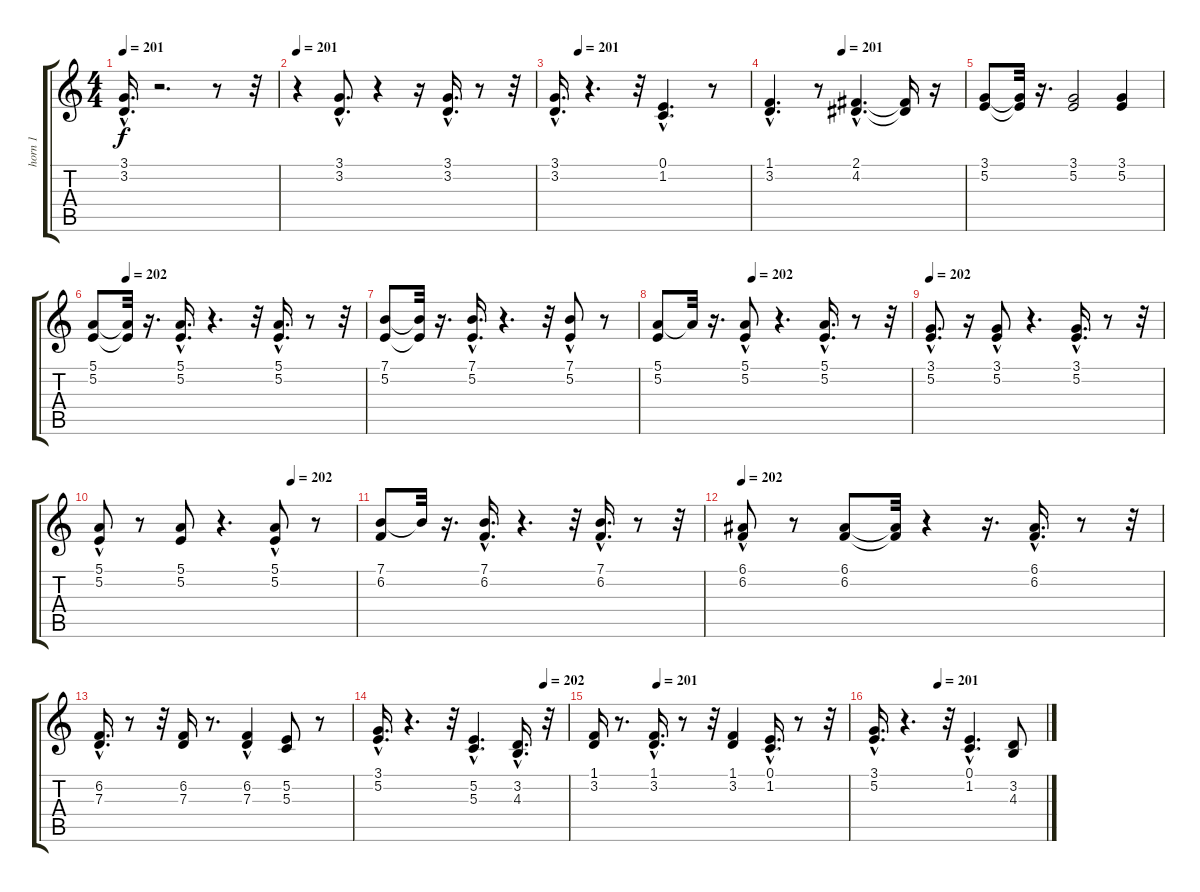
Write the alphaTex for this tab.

\track ("horn 1" "horn 1") {instrument frenchhorn}
\staff {score tabs}
\tuning (E4 B3 G3 D3 A2 E2) {hide}
\ts (4 4)
\tempo 201
\clef g2
\ks c
(3.1{hac} 3.2{hac}).16{d dy f} r.2{d} r.8 r.32 |
\tempo 201
r.4 (3.1{hac} 3.2).8{d} r.4 r.16 (3.1{hac} 3.2).16{d} r.8 r.32 |
\tempo (201 0.125)
(3.1{hac} 3.2{hac}).16{d} r.4{d} r.32 (0.1{hac} 1.2).4{d} r.8 |
\tempo (201 0.375)
(1.1{hac} 3.2{hac}).4{d} r.8 (2.1{hac} 4.2{hac}).4{d} (2.1{t} 4.2{t}).16 r.16 |
(3.1 5.2).8 (3.1{t} 5.2{t}).32 r.16{d} (3.1 5.2).2 (3.1 5.2).4 |
\tempo (202 0.125)
(5.1 5.2).8 (5.1{t} 5.2{t}).32 r.16{d} (5.1{hac} 5.2{hac}).16{d} r.4{d} r.32 (5.1{hac} 5.2{hac}).16{d} r.8 r.32 |
(7.1 5.2).8 (7.1{t} 5.2{t}).32 r.16{d} (7.1{hac} 5.2{hac}).16{d} r.4{d} r.32 (7.1 5.2{hac}).8 r.8 |
\tempo (202 0.375)
(5.1 5.2).8 5.1{t}.32 r.16{d} (5.1 5.2{hac}).8 r.4{d} (5.1{hac} 5.2{hac}).16{d} r.8 r.32 |
\tempo 202
(3.1{hac} 5.2{hac}).8{d} r.16 (3.1 5.2{hac}).8 r.4{d} (3.1{hac} 5.2).16{d} r.8 r.32 |
\tempo (202 0.75)
(5.1{hac} 5.2).8 r.8 (5.1 5.2).8 r.4{d} (5.1 5.2{hac}).8 r.8 |
(7.1 6.2).8 7.1{t}.32 r.16{d} (7.1{hac} 6.2{hac}).16{d} r.4{d} r.32 (7.1{hac} 6.2{hac}).16{d} r.8 r.32 |
\tempo 202
(6.1 6.2{hac}).8 r.8 (6.1 6.2).8 (6.1{t} 6.2{t}).32 r.4 r.16{d} (6.1{hac} 6.2{hac}).16{d} r.8 r.32 |
(6.2{hac} 7.3{hac}).16{d} r.8 r.32 (6.2 7.3).16 r.8{d} (6.2{hac} 7.3).4 (5.2 5.3).8 r.8 |
\tempo (202 0.875)
(3.1{hac} 5.2).16{d} r.4{d} r.32 (5.2{hac} 5.3{hac}).4{d} (3.2{hac} 4.3).16{d} r.32 |
\tempo (201 0.25)
(1.1 3.2).16 r.8{d} (1.1{hac} 3.2).16{d} r.8 r.32 (1.1 3.2).4 (0.1{hac} 1.2{hac}).16{d} r.8 r.32 |
\tempo (201 0.375)
(3.1{hac} 5.2).16{d} r.4{d} r.32 (0.1 1.2{hac}).4{d} (3.2 4.3).8
